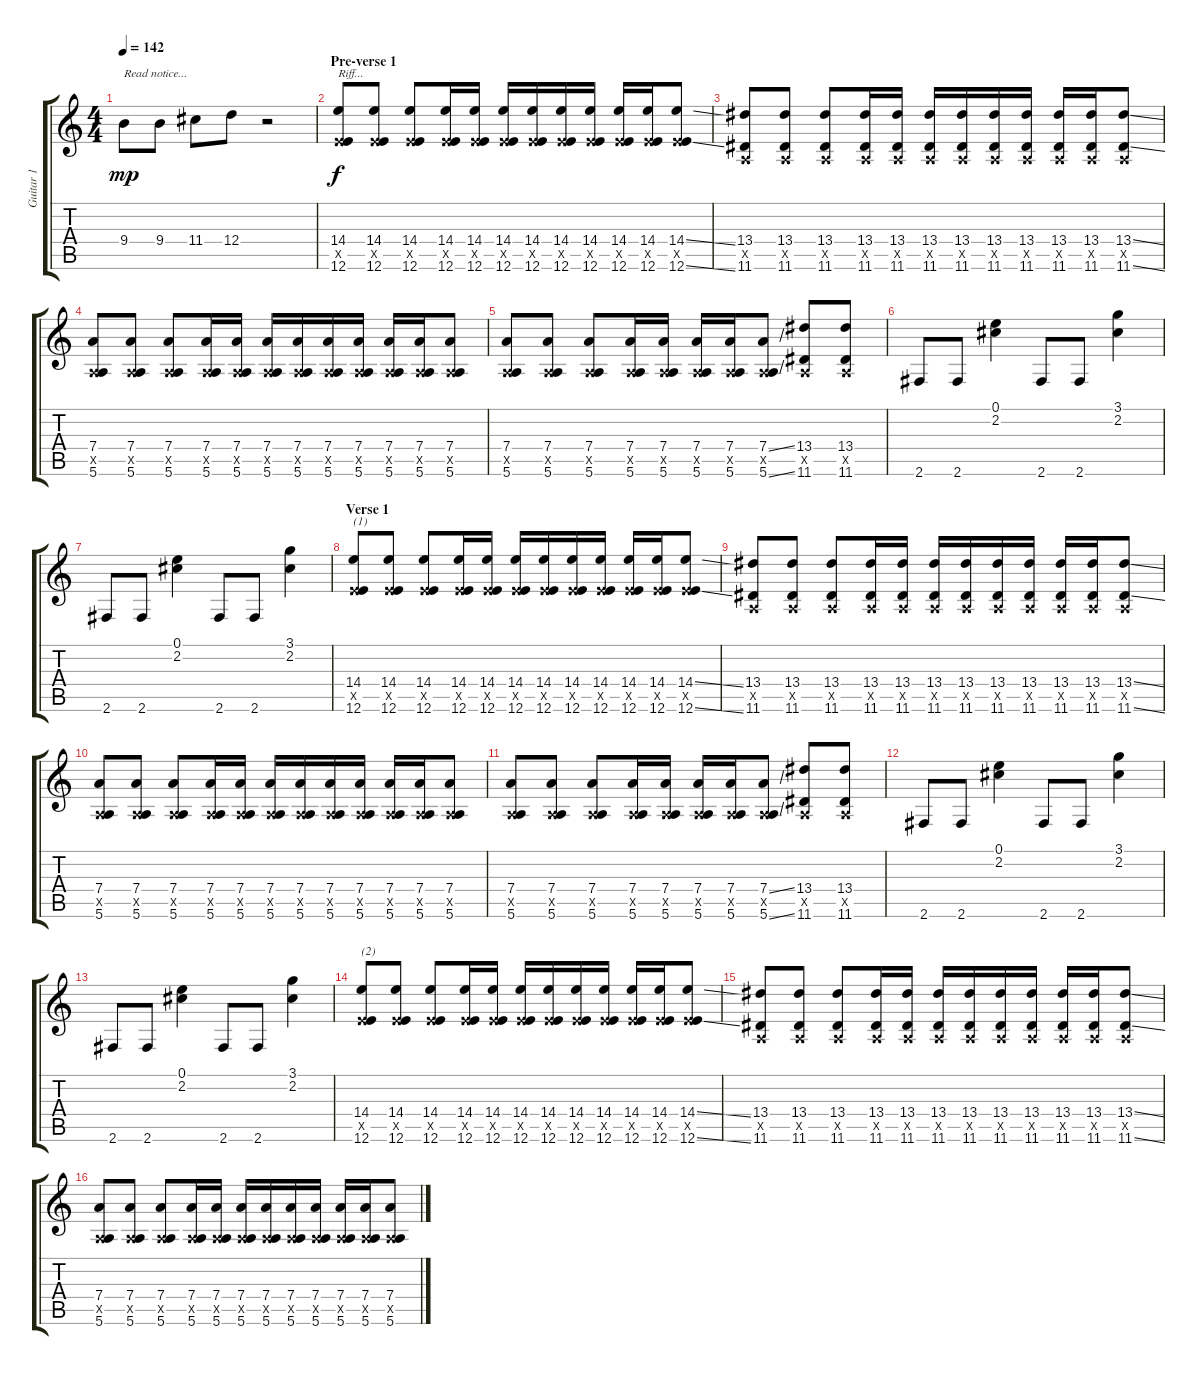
\track ("Guitar 1" "Guitar 1") {instrument overdrivenguitar}
\staff {score tabs}
\tuning (E4 B3 G3 D3 A2 E2) {hide}
\ts (4 4)
\tempo 142
\clef g2
\ks c
9.4.8{txt "Read notice..." dy mp instrument overdrivenguitar} 9.4.8 11.4.8 12.4.8 r.2 |
\section ("" "Pre-verse 1")
(14.4 7.5{x} 12.6).8{txt "Riff..." dy f} (14.4 7.5{x} 12.6).8 (14.4 7.5{x} 12.6).8 (14.4 7.5{x} 12.6).16 (14.4 7.5{x} 12.6).16 (14.4 7.5{x} 12.6).16 (14.4 7.5{x} 12.6).16 (14.4 7.5{x} 12.6).16 (14.4 7.5{x} 12.6).16 (14.4 7.5{x} 12.6).16 (14.4 7.5{x} 12.6).16 (14.4{ss} 7.5{x} 12.6{ss}).8 |
(13.4 0.5{x} 11.6).8 (13.4 0.5{x} 11.6).8 (13.4 0.5{x} 11.6).8 (13.4 0.5{x} 11.6).16 (13.4 0.5{x} 11.6).16 (13.4 0.5{x} 11.6).16 (13.4 0.5{x} 11.6).16 (13.4 0.5{x} 11.6).16 (13.4 0.5{x} 11.6).16 (13.4 0.5{x} 11.6).16 (13.4 0.5{x} 11.6).16 (13.4{ss} 0.5{x} 11.6{ss}).8 |
(7.4 0.5{x} 5.6).8 (7.4 0.5{x} 5.6).8 (7.4 0.5{x} 5.6).8 (7.4 0.5{x} 5.6).16 (7.4 0.5{x} 5.6).16 (7.4 0.5{x} 5.6).16 (7.4 0.5{x} 5.6).16 (7.4 0.5{x} 5.6).16 (7.4 0.5{x} 5.6).16 (7.4 0.5{x} 5.6).16 (7.4 0.5{x} 5.6).16 (7.4 0.5{x} 5.6).8 |
(7.4 0.5{x} 5.6).8 (7.4 0.5{x} 5.6).8 (7.4 0.5{x} 5.6).8 (7.4 0.5{x} 5.6).16 (7.4 0.5{x} 5.6).16 (7.4 0.5{x} 5.6).16 (7.4 0.5{x} 5.6).16 (7.4{ss} 0.5{x} 5.6{ss}).8 (13.4 0.5{x} 11.6).8 (13.4 0.5{x} 11.6).8 |
2.6.8 2.6.8 (0.1 2.2).4 2.6.8 2.6.8 (3.1 2.2).4 |
2.6.8 2.6.8 (0.1 2.2).4 2.6.8 2.6.8 (3.1 2.2).4 |
\section ("" "Verse 1")
(14.4 7.5{x} 12.6).8{txt "(1)"} (14.4 7.5{x} 12.6).8 (14.4 7.5{x} 12.6).8 (14.4 7.5{x} 12.6).16 (14.4 7.5{x} 12.6).16 (14.4 7.5{x} 12.6).16 (14.4 7.5{x} 12.6).16 (14.4 7.5{x} 12.6).16 (14.4 7.5{x} 12.6).16 (14.4 7.5{x} 12.6).16 (14.4 7.5{x} 12.6).16 (14.4{ss} 7.5{x} 12.6{ss}).8 |
(13.4 0.5{x} 11.6).8 (13.4 0.5{x} 11.6).8 (13.4 0.5{x} 11.6).8 (13.4 0.5{x} 11.6).16 (13.4 0.5{x} 11.6).16 (13.4 0.5{x} 11.6).16 (13.4 0.5{x} 11.6).16 (13.4 0.5{x} 11.6).16 (13.4 0.5{x} 11.6).16 (13.4 0.5{x} 11.6).16 (13.4 0.5{x} 11.6).16 (13.4{ss} 0.5{x} 11.6{ss}).8 |
(7.4 0.5{x} 5.6).8 (7.4 0.5{x} 5.6).8 (7.4 0.5{x} 5.6).8 (7.4 0.5{x} 5.6).16 (7.4 0.5{x} 5.6).16 (7.4 0.5{x} 5.6).16 (7.4 0.5{x} 5.6).16 (7.4 0.5{x} 5.6).16 (7.4 0.5{x} 5.6).16 (7.4 0.5{x} 5.6).16 (7.4 0.5{x} 5.6).16 (7.4 0.5{x} 5.6).8 |
(7.4 0.5{x} 5.6).8 (7.4 0.5{x} 5.6).8 (7.4 0.5{x} 5.6).8 (7.4 0.5{x} 5.6).16 (7.4 0.5{x} 5.6).16 (7.4 0.5{x} 5.6).16 (7.4 0.5{x} 5.6).16 (7.4{ss} 0.5{x} 5.6{ss}).8 (13.4 0.5{x} 11.6).8 (13.4 0.5{x} 11.6).8 |
2.6.8 2.6.8 (0.1 2.2).4 2.6.8 2.6.8 (3.1 2.2).4 |
2.6.8 2.6.8 (0.1 2.2).4 2.6.8 2.6.8 (3.1 2.2).4 |
(14.4 7.5{x} 12.6).8{txt "(2)"} (14.4 7.5{x} 12.6).8 (14.4 7.5{x} 12.6).8 (14.4 7.5{x} 12.6).16 (14.4 7.5{x} 12.6).16 (14.4 7.5{x} 12.6).16 (14.4 7.5{x} 12.6).16 (14.4 7.5{x} 12.6).16 (14.4 7.5{x} 12.6).16 (14.4 7.5{x} 12.6).16 (14.4 7.5{x} 12.6).16 (14.4{ss} 7.5{x} 12.6{ss}).8 |
(13.4 0.5{x} 11.6).8 (13.4 0.5{x} 11.6).8 (13.4 0.5{x} 11.6).8 (13.4 0.5{x} 11.6).16 (13.4 0.5{x} 11.6).16 (13.4 0.5{x} 11.6).16 (13.4 0.5{x} 11.6).16 (13.4 0.5{x} 11.6).16 (13.4 0.5{x} 11.6).16 (13.4 0.5{x} 11.6).16 (13.4 0.5{x} 11.6).16 (13.4{ss} 0.5{x} 11.6{ss}).8 |
(7.4 0.5{x} 5.6).8 (7.4 0.5{x} 5.6).8 (7.4 0.5{x} 5.6).8 (7.4 0.5{x} 5.6).16 (7.4 0.5{x} 5.6).16 (7.4 0.5{x} 5.6).16 (7.4 0.5{x} 5.6).16 (7.4 0.5{x} 5.6).16 (7.4 0.5{x} 5.6).16 (7.4 0.5{x} 5.6).16 (7.4 0.5{x} 5.6).16 (7.4 0.5{x} 5.6).8
